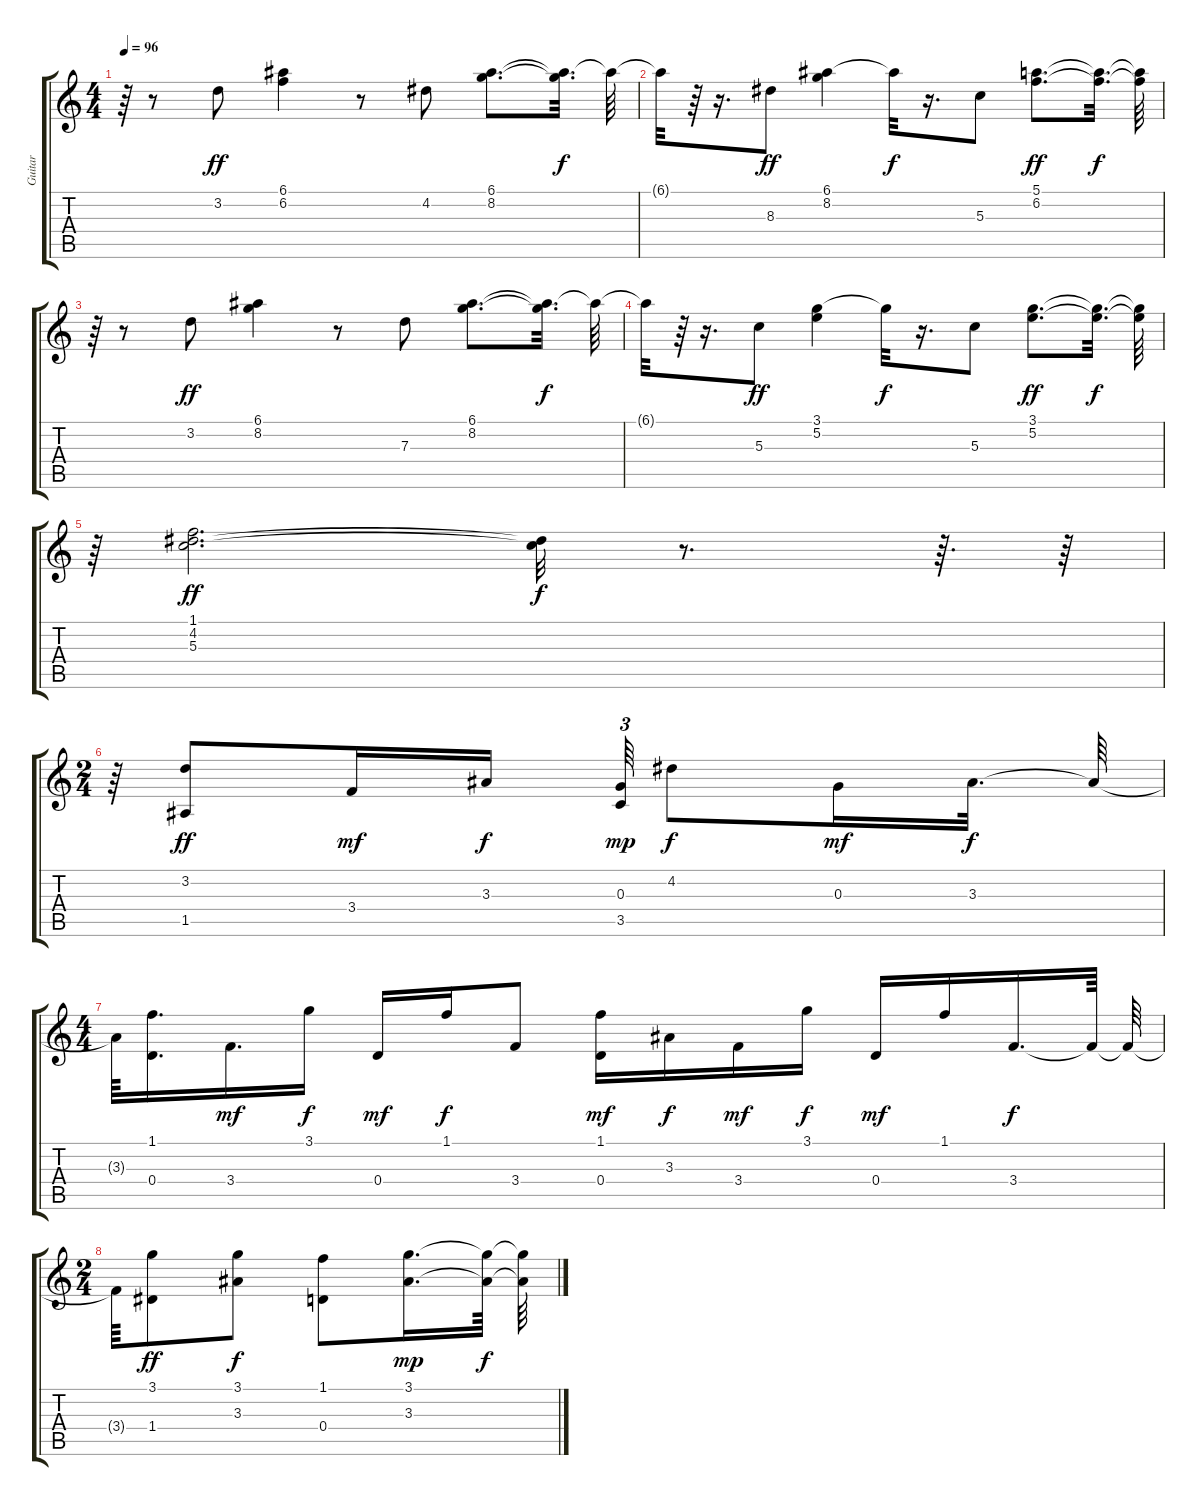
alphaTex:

\track ("Guitar" "Guitar") {instrument acousticguitarnylon}
\staff {score tabs}
\tuning (E4 B3 G3 D3 A2 E2) {hide}
\ts (4 4)
\tempo 96
\clef g2
\ks c
r.64{dy f} r.8 3.2.8{dy ff} (6.1 6.2).4 r.8 4.2.8 (6.1 8.2).8{d} (6.1{t} 8.2{t}).32{d dy f} 6.1{t}.64 |
6.1{t}.32 r.64 r.16{d} 8.3.8{dy ff} (6.1 8.2).4 6.1{t}.32{dy f} r.16{d} 5.3.8 (5.1 6.2).8{d dy ff} (5.1{t} 6.2{t}).32{d dy f} (5.1{t} 6.2{t}).64 |
r.64 r.8 3.2.8{dy ff} (6.1 8.2).4 r.8 7.3.8 (6.1 8.2).8{d} (6.1{t} 8.2{t}).32{d dy f} 6.1{t}.64 |
6.1{t}.32 r.64 r.16{d} 5.3.8{dy ff} (3.1 5.2).4 3.1{t}.32{dy f} r.16{d} 5.3.8 (3.1 5.2).8{d dy ff} (3.1{t} 5.2{t}).32{d dy f} (3.1{t} 5.2{t}).64 |
r.64 (1.1 4.2 5.3).2{d dy ff} (4.2{t} 5.3{t}).32{dy f} r.8{d} r.64{d} r.64 |
\ts (2 4)
r.64 (3.2 1.5).8{dy ff} 3.4.16{dy mf} 3.3.16{dy f} (0.3 3.5).64{tu (3 2) dy mp} 4.2.8{dy f} 0.3.16{dy mf} 3.3.32{d dy f} 3.3{t}.64 |
\ts (4 4)
3.3{t}.64 (1.1 0.4).16{d} 3.4.16{d dy mf} 3.1.16{dy f} 0.4.16{dy mf} 1.1.16{dy f} 3.4.8 (1.1 0.4).16{dy mf} 3.3.16{dy f} 3.4.16{dy mf} 3.1.16{dy f} 0.4.16{dy mf} 1.1.16 3.4.16{d dy f} 3.4{t}.64 3.4{t}.64 |
\ts (2 4)
3.4{t}.64 (3.1 1.4).8{dy ff} (3.1 3.3).8{dy f} (1.1 0.4).8 (3.1 3.3).16{d dy mp} (3.1{t} 3.3{t}).64{dy f} (3.1{t} 3.3{t}).64
